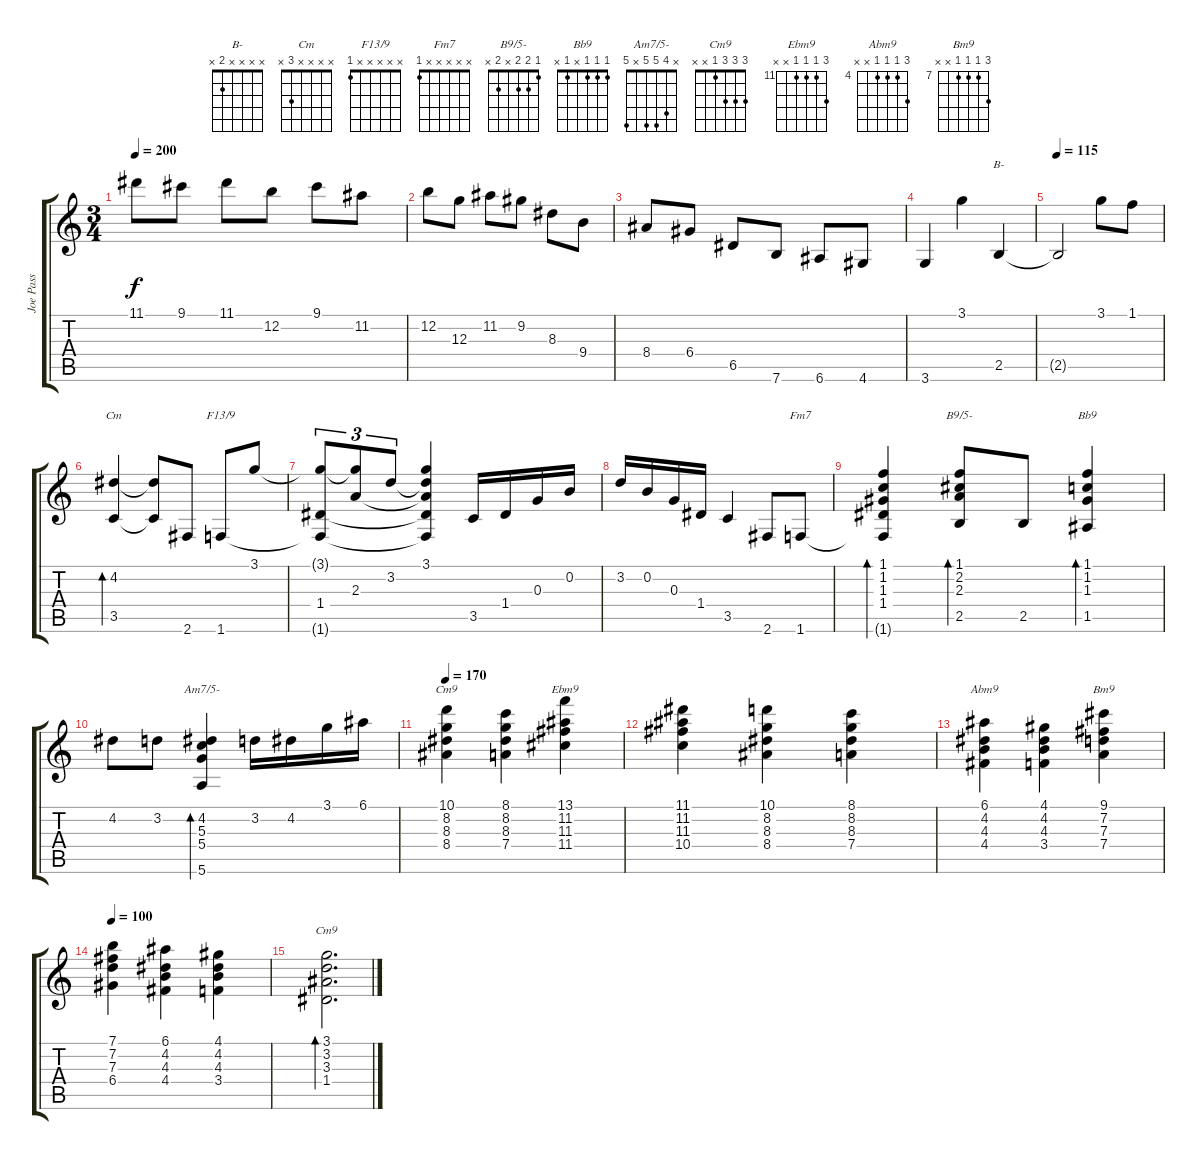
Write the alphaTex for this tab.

\track ("Joe Pass" "Joe Pass") {instrument acousticguitarnylon}
\staff {score tabs}
\tuning (E4 B3 G3 D3 A2 E2) {hide}
\chord ("B-" x x x x 2 x)
\chord ("Cm" x x x x 3 x)
\chord ("F13/9" x x x x x 1)
\chord ("Fm7" x x x x x 1)
\chord ("B9/5-" 1 2 2 x 2 x)
\chord ("Bb9" 1 1 1 x 1 x)
\chord ("Am7/5-" x 4 5 5 x 5)
\chord ("Cm9" 10 8 8 8 x x) {firstfret 8}
\chord ("Ebm9" 13 11 11 11 x x) {firstfret 11}
\chord ("Abm9" 6 4 4 4 x x) {firstfret 4}
\chord ("Bm9" 9 7 7 7 x x) {firstfret 7}
\chord ("Cm9" 3 3 3 1 x x)
\ts (3 4)
\tempo 200
\clef g2
\ks c
11.1.8{dy f} 9.1.8 11.1.8 12.2.8 9.1.8 11.2.8 |
12.2.8 12.3.8 11.2.8 9.2.8 8.3.8 9.4.8 |
8.4.8 6.4.8 6.5.8 7.6.8 6.6.8 4.6.8 |
3.6.4 3.1.4 2.5.4{ch "B-"} |
\tempo 115
2.5{t}.2 3.1.8 1.1.8 |
(4.2 3.5).4{bd 480 ch "Cm"} (4.2{t} 3.5{t}).8 2.6.8 1.6.8{ch "F13/9"} 3.1.8 |
(3.1{t} 1.4 1.6{t}).8{tu (3 2)} (3.1{t} 2.3).8{tu (3 2)} 3.2.8{tu (3 2)} (3.1 3.2{t} 2.3{t} 1.4{t} 1.6{t}).4 3.5.16 1.4.16 0.3.16 0.2.16 |
3.2.16 0.2.16 0.3.16 1.4.16 3.5.4 2.6.8 1.6.8{ch "Fm7"} |
(1.1 1.2 1.3 1.4 1.6{t}).4{bd 60} (1.1 2.2 2.3 2.5).8{bd 60 ch "B9/5-"} 2.5.8 (1.1 1.2 1.3 1.5).4{bd 60 ch "Bb9"} |
4.2.8 3.2.8 (4.2 5.3 5.4 5.6).4{bd 60 ch "Am7/5-"} 3.2.16 4.2.16 3.1.16 6.1.16 |
\tempo 170
(10.1 8.2 8.3 8.4).4{ch "Cm9"} (8.1 8.2 8.3 7.4).4 (13.1 11.2 11.3 11.4).4{ch "Ebm9"} |
(11.1 11.2 11.3 10.4).4 (10.1 8.2 8.3 8.4).4 (8.1 8.2 8.3 7.4).4 |
(6.1 4.2 4.3 4.4).4{ch "Abm9"} (4.1 4.2 4.3 3.4).4 (9.1 7.2 7.3 7.4).4{ch "Bm9"} |
\tempo 100
(7.1 7.2 7.3 6.4).4 (6.1 4.2 4.3 4.4).4 (4.1 4.2 4.3 3.4).4 |
(3.1 3.2 3.3 1.4).2{d bd 480 ch "Cm9"}
